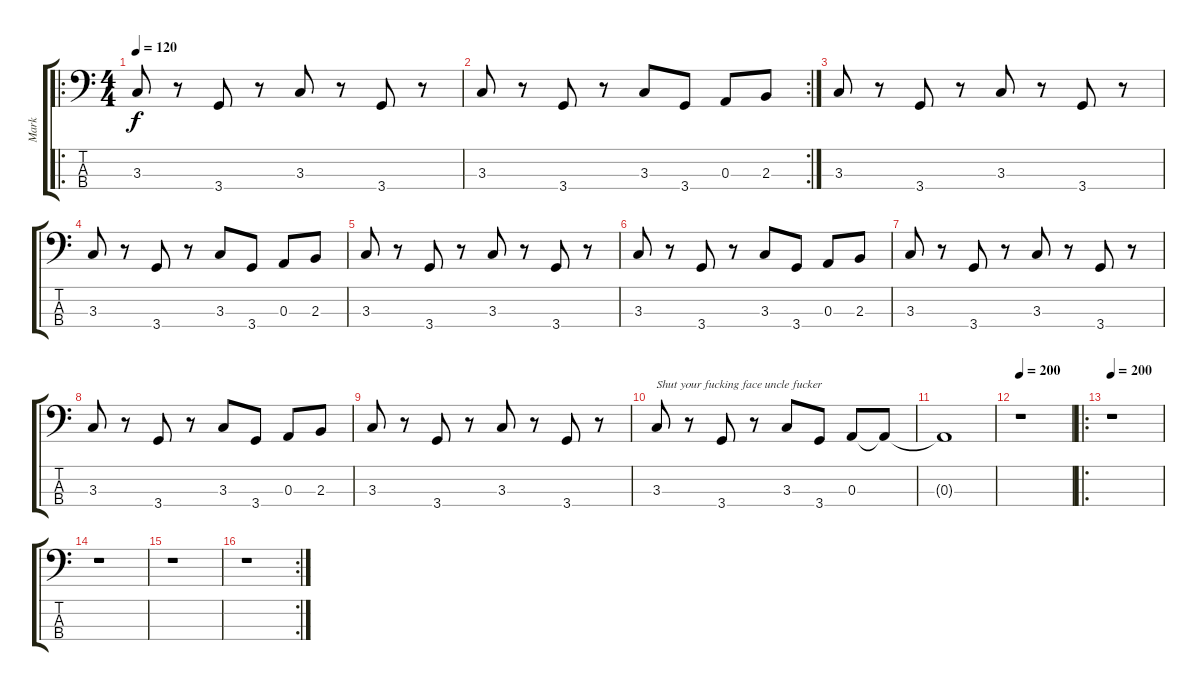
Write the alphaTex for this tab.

\track ("Mark" "Mark") {instrument electricbasspick}
\staff {score tabs}
\tuning (G2 D2 A1 E1) {hide}
\ro
\ts (4 4)
\tempo 120
\clef f4
\ks c
3.3.8{dy f instrument electricbasspick} r.8 3.4.8 r.8 3.3.8 r.8 3.4.8 r.8 |
\rc 2
3.3.8 r.8 3.4.8 r.8 3.3.8 3.4.8 0.3.8 2.3.8 |
3.3.8 r.8 3.4.8 r.8 3.3.8 r.8 3.4.8 r.8 |
3.3.8 r.8 3.4.8 r.8 3.3.8 3.4.8 0.3.8 2.3.8 |
3.3.8 r.8 3.4.8 r.8 3.3.8 r.8 3.4.8 r.8 |
3.3.8 r.8 3.4.8 r.8 3.3.8 3.4.8 0.3.8 2.3.8 |
3.3.8 r.8 3.4.8 r.8 3.3.8 r.8 3.4.8 r.8 |
3.3.8 r.8 3.4.8 r.8 3.3.8 3.4.8 0.3.8 2.3.8 |
3.3.8 r.8 3.4.8 r.8 3.3.8 r.8 3.4.8 r.8 |
3.3.8{txt "Shut your fucking face uncle fucker"} r.8 3.4.8 r.8 3.3.8 3.4.8 0.3.8 0.3{t}.8 |
0.3{t}.1 |
\tempo 200
r.1 |
\ro
\tempo 200
r.1{volume 13} |
r.1 |
r.1 |
\rc 2
r.1
